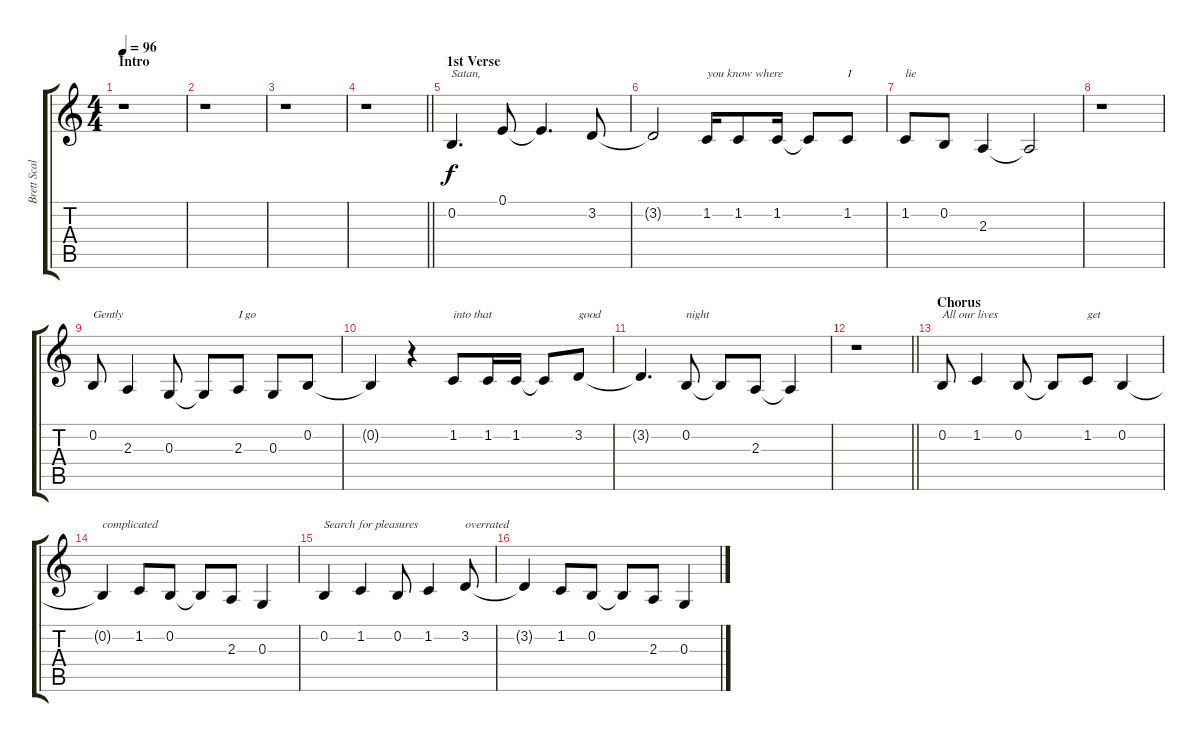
\track ("Brett Scallions (Vocals)" "Brett Scal") {instrument violin}
\staff {score tabs}
\tuning (E4 B3 G3 D3 A2 E2) {hide}
\ts (4 4)
\section ("" "Intro")
\tempo 96
\clef g2
\ks c
r.1{dy f instrument violin} |
r.1 |
r.1 |
\barLineRight lightlight
r.1 |
\section ("" "1st Verse")
0.2.4{d txt "Satan,"} 0.1.8 0.1{t}.4{d} 3.2.8 |
3.2{t}.2 1.2.16{txt "you know where"} 1.2.8 1.2.16 1.2{t}.8 1.2.8{txt "I"} |
1.2.8{txt "lie"} 0.2.8 2.3.4 2.3{t}.2 |
r.1 |
0.2.8{txt "Gently"} 2.3.4 0.3.8 0.3{t}.8 2.3.8{txt "I go"} 0.3.8 0.2.8 |
0.2{t}.4 r.4 1.2.8{txt "into that"} 1.2.16 1.2.16 1.2{t}.8 3.2.8{txt "good"} |
3.2{t}.4{d} 0.2.8{txt "night"} 0.2{t}.8 2.3.8 2.3{t}.4 |
\barLineRight lightlight
r.1 |
\section ("" "Chorus")
0.2.8{txt "All our lives"} 1.2.4 0.2.8 0.2{t}.8 1.2.8{txt "get"} 0.2.4 |
0.2{t}.4{txt "complicated"} 1.2.8 0.2.8 0.2{t}.8 2.3.8 0.3.4 |
0.2.4{txt "Search for pleasures"} 1.2.4 0.2.8 1.2.4 3.2.8{txt "overrated"} |
3.2{t}.4 1.2.8 0.2.8 0.2{t}.8 2.3.8 0.3.4
